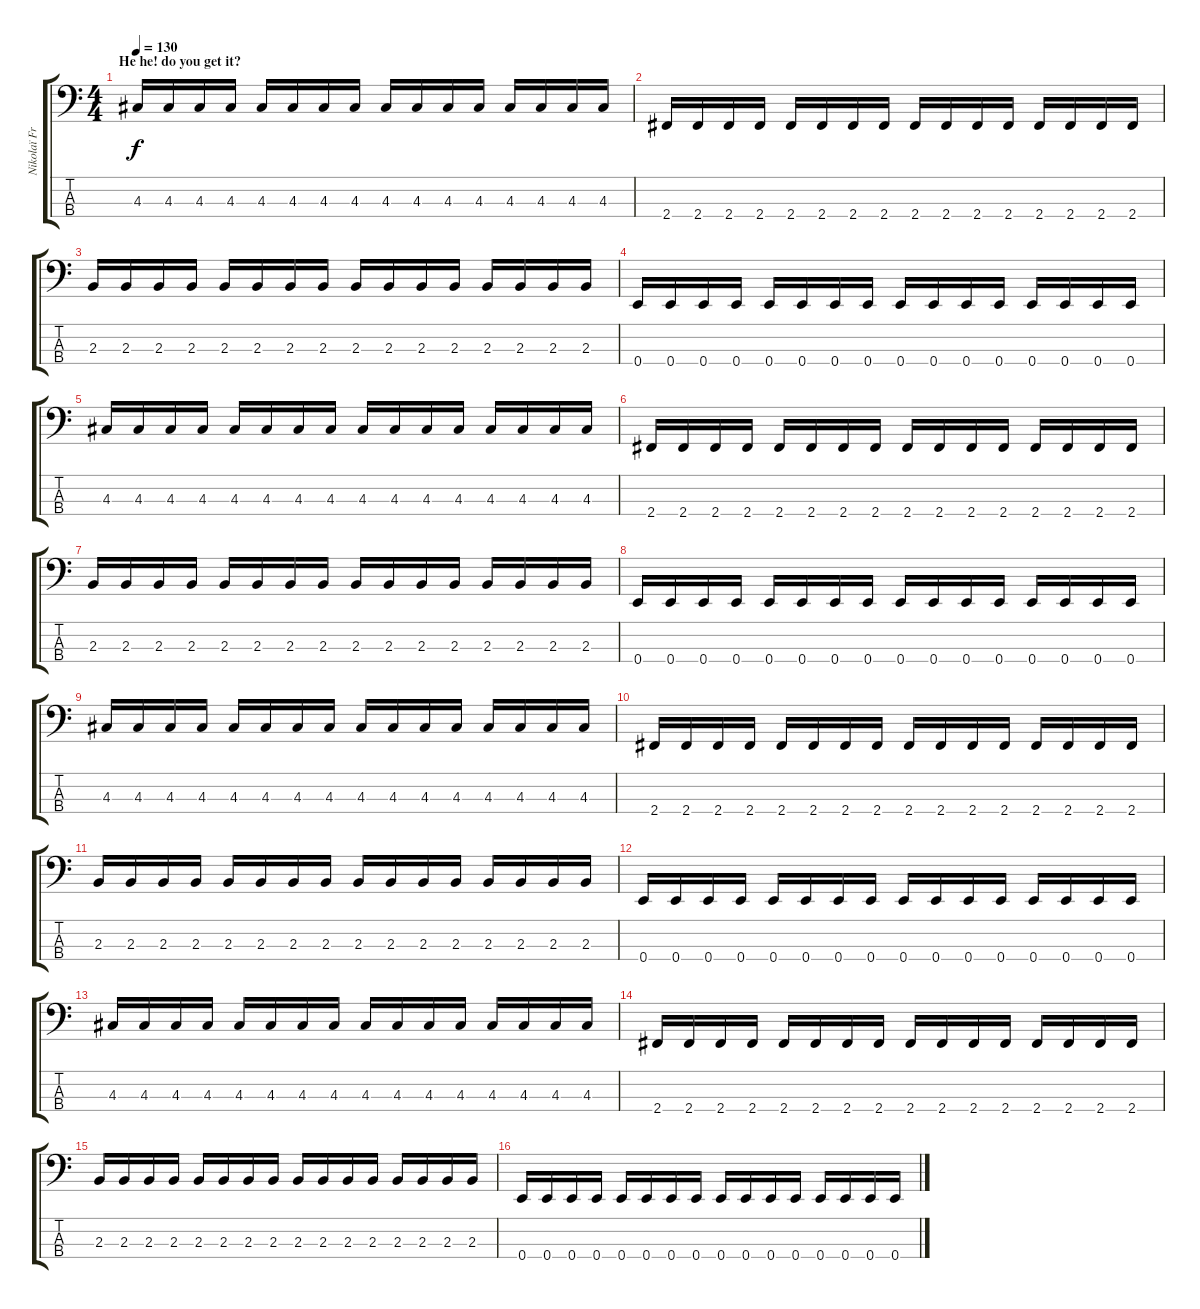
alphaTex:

\track ("Nikolaï Fraiture" "Nikolaï Fr") {instrument electricbassfinger}
\staff {score tabs}
\tuning (G2 D2 A1 E1) {hide}
\ts (4 4)
\section ("" "He he! do you get it?")
\tempo 130
\clef f4
\ks c
4.3.16{dy f} 4.3.16 4.3.16 4.3.16 4.3.16 4.3.16 4.3.16 4.3.16 4.3.16 4.3.16 4.3.16 4.3.16 4.3.16 4.3.16 4.3.16 4.3.16 |
2.4.16 2.4.16 2.4.16 2.4.16 2.4.16 2.4.16 2.4.16 2.4.16 2.4.16 2.4.16 2.4.16 2.4.16 2.4.16 2.4.16 2.4.16 2.4.16 |
2.3.16 2.3.16 2.3.16 2.3.16 2.3.16 2.3.16 2.3.16 2.3.16 2.3.16 2.3.16 2.3.16 2.3.16 2.3.16 2.3.16 2.3.16 2.3.16 |
0.4.16 0.4.16 0.4.16 0.4.16 0.4.16 0.4.16 0.4.16 0.4.16 0.4.16 0.4.16 0.4.16 0.4.16 0.4.16 0.4.16 0.4.16 0.4.16 |
4.3.16 4.3.16 4.3.16 4.3.16 4.3.16 4.3.16 4.3.16 4.3.16 4.3.16 4.3.16 4.3.16 4.3.16 4.3.16 4.3.16 4.3.16 4.3.16 |
2.4.16 2.4.16 2.4.16 2.4.16 2.4.16 2.4.16 2.4.16 2.4.16 2.4.16 2.4.16 2.4.16 2.4.16 2.4.16 2.4.16 2.4.16 2.4.16 |
2.3.16 2.3.16 2.3.16 2.3.16 2.3.16 2.3.16 2.3.16 2.3.16 2.3.16 2.3.16 2.3.16 2.3.16 2.3.16 2.3.16 2.3.16 2.3.16 |
0.4.16 0.4.16 0.4.16 0.4.16 0.4.16 0.4.16 0.4.16 0.4.16 0.4.16 0.4.16 0.4.16 0.4.16 0.4.16 0.4.16 0.4.16 0.4.16 |
4.3.16 4.3.16 4.3.16 4.3.16 4.3.16 4.3.16 4.3.16 4.3.16 4.3.16 4.3.16 4.3.16 4.3.16 4.3.16 4.3.16 4.3.16 4.3.16 |
2.4.16 2.4.16 2.4.16 2.4.16 2.4.16 2.4.16 2.4.16 2.4.16 2.4.16 2.4.16 2.4.16 2.4.16 2.4.16 2.4.16 2.4.16 2.4.16 |
2.3.16 2.3.16 2.3.16 2.3.16 2.3.16 2.3.16 2.3.16 2.3.16 2.3.16 2.3.16 2.3.16 2.3.16 2.3.16 2.3.16 2.3.16 2.3.16 |
0.4.16 0.4.16 0.4.16 0.4.16 0.4.16 0.4.16 0.4.16 0.4.16 0.4.16 0.4.16 0.4.16 0.4.16 0.4.16 0.4.16 0.4.16 0.4.16 |
4.3.16 4.3.16 4.3.16 4.3.16 4.3.16 4.3.16 4.3.16 4.3.16 4.3.16 4.3.16 4.3.16 4.3.16 4.3.16 4.3.16 4.3.16 4.3.16 |
2.4.16 2.4.16 2.4.16 2.4.16 2.4.16 2.4.16 2.4.16 2.4.16 2.4.16 2.4.16 2.4.16 2.4.16 2.4.16 2.4.16 2.4.16 2.4.16 |
2.3.16 2.3.16 2.3.16 2.3.16 2.3.16 2.3.16 2.3.16 2.3.16 2.3.16 2.3.16 2.3.16 2.3.16 2.3.16 2.3.16 2.3.16 2.3.16 |
0.4.16 0.4.16 0.4.16 0.4.16 0.4.16 0.4.16 0.4.16 0.4.16 0.4.16 0.4.16 0.4.16 0.4.16 0.4.16 0.4.16 0.4.16 0.4.16
